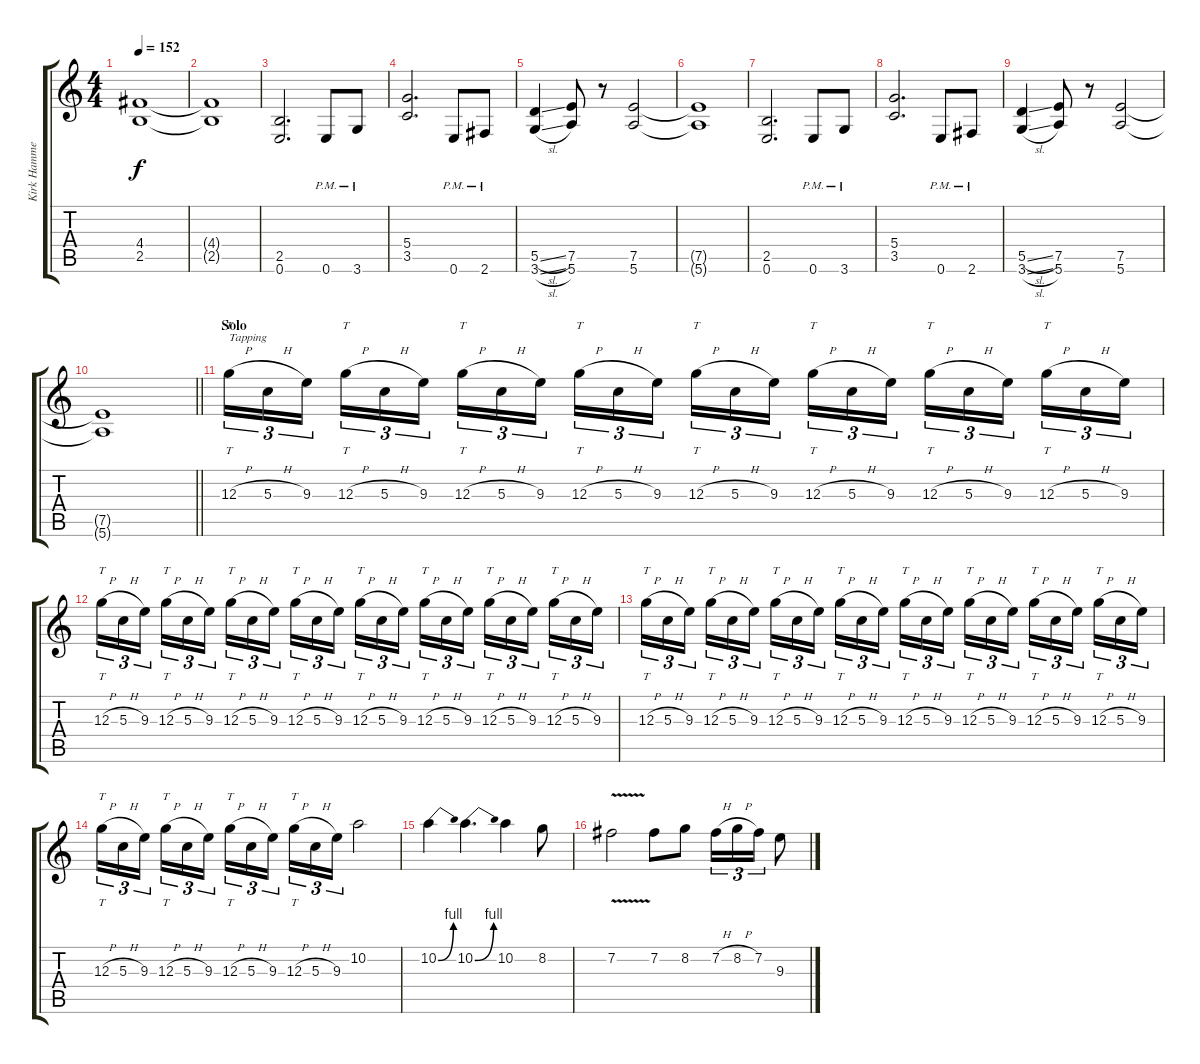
\track ("Kirk Hammet" "Kirk Hamme") {instrument distortionguitar}
\staff {score tabs}
\tuning (E4 B3 G3 D3 A2 E2) {hide}
\ts (4 4)
\tempo 152
\clef g2
\ks c
(4.4 2.5).1{dy f} |
(4.4{t} 2.5{t}).1 |
(2.5 0.6).2{d} 0.6{pm}.8 3.6{pm}.8 |
(5.4 3.5).2{d} 0.6{pm}.8 2.6{pm}.8 |
(5.5{sl} 3.6{sl}).4 (7.5 5.6).8 r.8 (7.5 5.6).2 |
(7.5{t} 5.6{t}).1 |
(2.5 0.6).2{d} 0.6{pm}.8 3.6{pm}.8 |
(5.4 3.5).2{d} 0.6{pm}.8 2.6{pm}.8 |
(5.5{sl} 3.6{sl}).4 (7.5 5.6).8 r.8 (7.5 5.6).2 |
\barLineRight lightlight
(7.5{t} 5.6{t}).1 |
\section ("" "Solo")
12.3{h}.16{tt tu (3 2) txt "Tapping" volume 16 balance 8} 5.3{h}.16{tu (3 2)} 9.3.16{tu (3 2) beam splitsecondary} 12.3{h}.16{tt tu (3 2)} 5.3{h}.16{tu (3 2)} 9.3.16{tu (3 2)} 12.3{h}.16{tt tu (3 2)} 5.3{h}.16{tu (3 2)} 9.3.16{tu (3 2) beam splitsecondary} 12.3{h}.16{tt tu (3 2)} 5.3{h}.16{tu (3 2)} 9.3.16{tu (3 2)} 12.3{h}.16{tt tu (3 2)} 5.3{h}.16{tu (3 2)} 9.3.16{tu (3 2) beam splitsecondary} 12.3{h}.16{tt tu (3 2)} 5.3{h}.16{tu (3 2)} 9.3.16{tu (3 2)} 12.3{h}.16{tt tu (3 2)} 5.3{h}.16{tu (3 2)} 9.3.16{tu (3 2) beam splitsecondary} 12.3{h}.16{tt tu (3 2)} 5.3{h}.16{tu (3 2)} 9.3.16{tu (3 2)} |
12.3{h}.16{tt tu (3 2)} 5.3{h}.16{tu (3 2)} 9.3.16{tu (3 2) beam splitsecondary} 12.3{h}.16{tt tu (3 2)} 5.3{h}.16{tu (3 2)} 9.3.16{tu (3 2)} 12.3{h}.16{tt tu (3 2)} 5.3{h}.16{tu (3 2)} 9.3.16{tu (3 2) beam splitsecondary} 12.3{h}.16{tt tu (3 2)} 5.3{h}.16{tu (3 2)} 9.3.16{tu (3 2)} 12.3{h}.16{tt tu (3 2)} 5.3{h}.16{tu (3 2)} 9.3.16{tu (3 2) beam splitsecondary} 12.3{h}.16{tt tu (3 2)} 5.3{h}.16{tu (3 2)} 9.3.16{tu (3 2)} 12.3{h}.16{tt tu (3 2)} 5.3{h}.16{tu (3 2)} 9.3.16{tu (3 2) beam splitsecondary} 12.3{h}.16{tt tu (3 2)} 5.3{h}.16{tu (3 2)} 9.3.16{tu (3 2)} |
12.3{h}.16{tt tu (3 2)} 5.3{h}.16{tu (3 2)} 9.3.16{tu (3 2) beam splitsecondary} 12.3{h}.16{tt tu (3 2)} 5.3{h}.16{tu (3 2)} 9.3.16{tu (3 2)} 12.3{h}.16{tt tu (3 2)} 5.3{h}.16{tu (3 2)} 9.3.16{tu (3 2) beam splitsecondary} 12.3{h}.16{tt tu (3 2)} 5.3{h}.16{tu (3 2)} 9.3.16{tu (3 2)} 12.3{h}.16{tt tu (3 2)} 5.3{h}.16{tu (3 2)} 9.3.16{tu (3 2) beam splitsecondary} 12.3{h}.16{tt tu (3 2)} 5.3{h}.16{tu (3 2)} 9.3.16{tu (3 2)} 12.3{h}.16{tt tu (3 2)} 5.3{h}.16{tu (3 2)} 9.3.16{tu (3 2) beam splitsecondary} 12.3{h}.16{tt tu (3 2)} 5.3{h}.16{tu (3 2)} 9.3.16{tu (3 2)} |
12.3{h}.16{tt tu (3 2)} 5.3{h}.16{tu (3 2)} 9.3.16{tu (3 2) beam splitsecondary} 12.3{h}.16{tt tu (3 2)} 5.3{h}.16{tu (3 2)} 9.3.16{tu (3 2)} 12.3{h}.16{tt tu (3 2)} 5.3{h}.16{tu (3 2)} 9.3.16{tu (3 2) beam splitsecondary} 12.3{h}.16{tt tu (3 2)} 5.3{h}.16{tu (3 2)} 9.3.16{tu (3 2)} 10.2.2 |
10.2{be (bend 0 0 60 4)}.4 10.2{be (bend 0 0 60 4)}.4{d} 10.2.4 8.2.8 |
7.2{v}.2 7.2.8 8.2.8 7.2{h}.16{tu (3 2)} 8.2{h}.16{tu (3 2)} 7.2.16{tu (3 2)} 9.3.8
